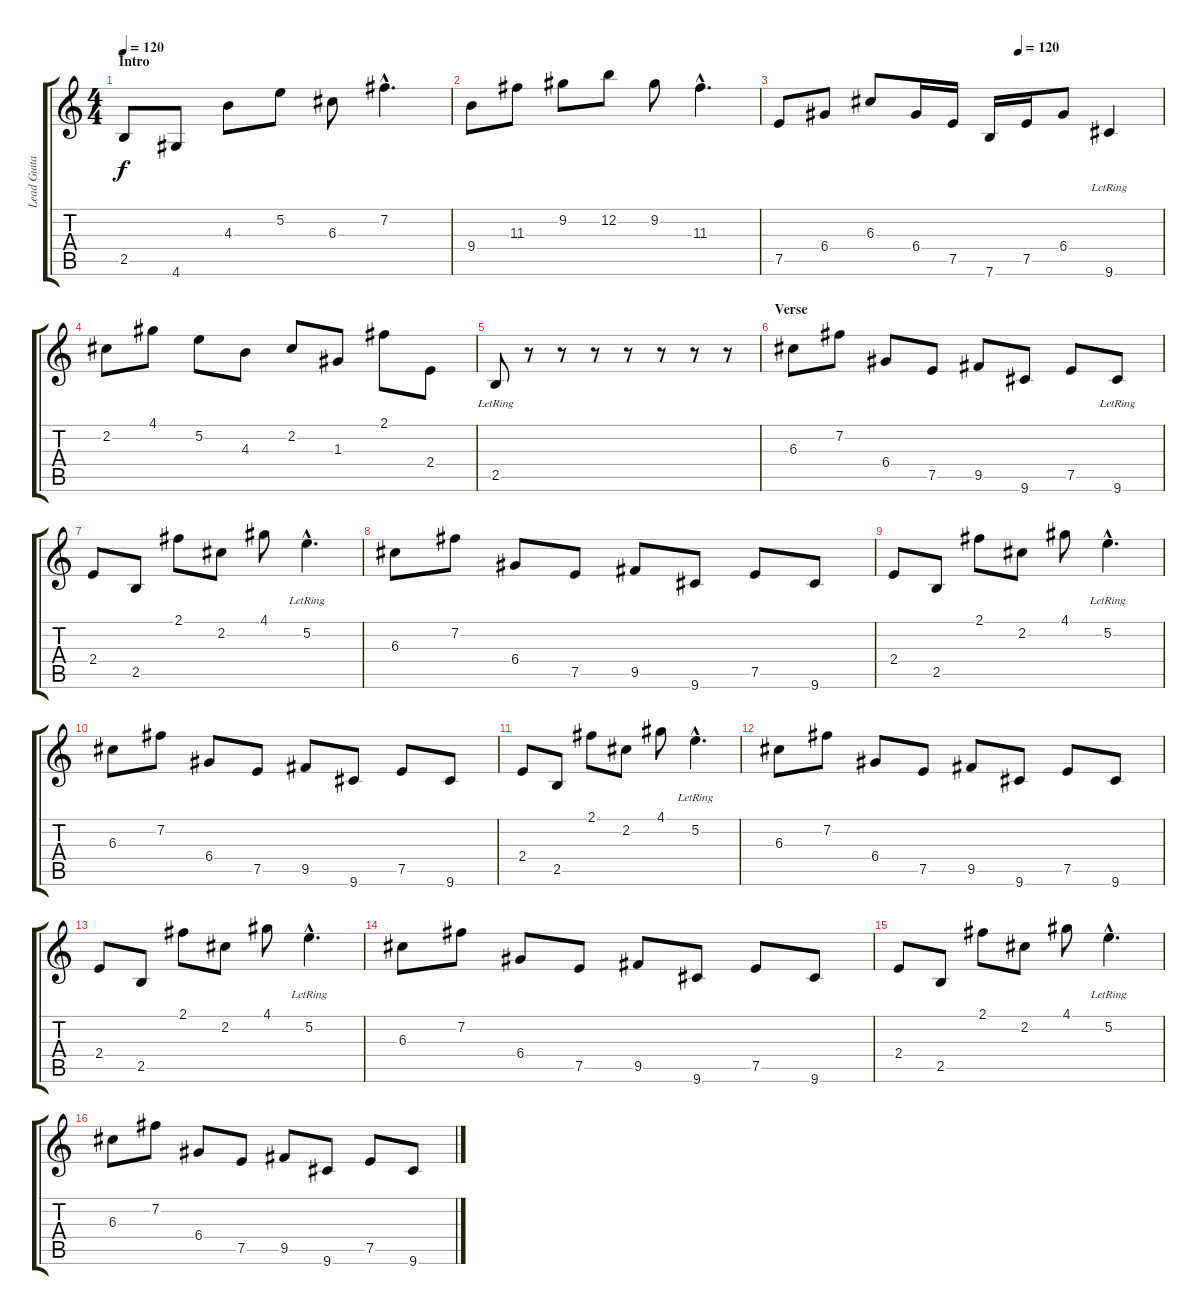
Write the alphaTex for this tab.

\track ("Lead Guitar" "Lead Guita") {instrument overdrivenguitar}
\staff {score tabs}
\tuning (E4 B3 G3 D3 A2 E2) {hide}
\ts (4 4)
\section ("" "Intro")
\tempo 120
\tempo 110
\tempo 120
\clef g2
\ks c
2.5.8{dy f instrument electricguitarmuted} 4.6.8 4.3.8 5.2.8 6.3.8 7.2{hac}.4{d} |
9.4.8 11.3.8 9.2.8 12.2.8 9.2.8 11.3{hac}.4{d} |
\tempo (120 0.625)
7.5.8 6.4.8 6.3.8 6.4.16 7.5.16 7.6.16 7.5.16 6.4.8 9.6{lr}.4 |
2.2.8 4.1.8 5.2.8 4.3.8 2.2.8 1.3.8 2.1.8 2.4.8 |
2.5{lr}.8 r.8 r.8 r.8 r.8 r.8 r.8 r.8 |
\section ("" "Verse")
6.3.8{instrument overdrivenguitar} 7.2.8 6.4.8 7.5.8 9.5.8 9.6.8 7.5.8 9.6{lr}.8 |
2.4.8 2.5.8 2.1.8 2.2.8 4.1.8 5.2{hac lr}.4{d} |
6.3.8{instrument overdrivenguitar} 7.2.8 6.4.8 7.5.8 9.5.8 9.6.8 7.5.8 9.6.8 |
2.4.8 2.5.8 2.1.8 2.2.8 4.1.8 5.2{hac lr}.4{d} |
6.3.8{instrument overdrivenguitar} 7.2.8 6.4.8 7.5.8 9.5.8 9.6.8 7.5.8 9.6.8 |
2.4.8 2.5.8 2.1.8 2.2.8 4.1.8 5.2{hac lr}.4{d} |
6.3.8{instrument overdrivenguitar} 7.2.8 6.4.8 7.5.8 9.5.8 9.6.8 7.5.8 9.6.8 |
2.4.8 2.5.8 2.1.8 2.2.8 4.1.8 5.2{hac lr}.4{d} |
6.3.8{instrument overdrivenguitar} 7.2.8 6.4.8 7.5.8 9.5.8 9.6.8 7.5.8 9.6.8 |
2.4.8 2.5.8 2.1.8 2.2.8 4.1.8 5.2{hac lr}.4{d} |
6.3.8{instrument overdrivenguitar} 7.2.8 6.4.8 7.5.8 9.5.8 9.6.8 7.5.8 9.6.8
